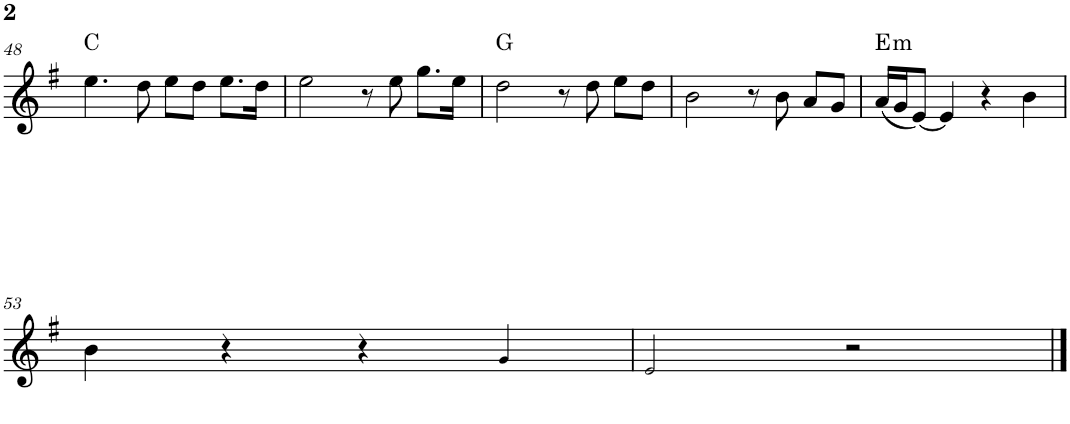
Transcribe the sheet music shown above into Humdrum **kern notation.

**kern	**harte
*part1	*part1
*staff1	*
*I"Piano	*
*I'Pno.	*
!!LO:PB:g=z
*clefG2	*
*k[f#]	*
*M4/4	*
=48	=48
4.ee\	C:maj
8dd\	.
8ee\L	.
8dd\J	.
8.ee\L	.
16dd\Jk	.
=49	=49
2ee\	.
8r	.
8ee\	.
8.gg\L	.
16ee\Jk	.
=50	=50
2dd\	G:maj
8r	.
8dd\	.
8ee\L	.
8dd\J	.
=51	=51
2b\	.
8r	.
8b\	.
8a/L	.
8g/J	.
=52	=52
!	!LO:H:kt=m
(16a/LL	E:min
16g/J	.
[8e/J)	.
4e/]	.
4r	.
4b\	.
!!LO:LB:g=z
=53	=53
4b\	.
4r	.
4r	.
4g!/	.
=54	=54
2e!/	.
2r	.
==	==
*-	*-
